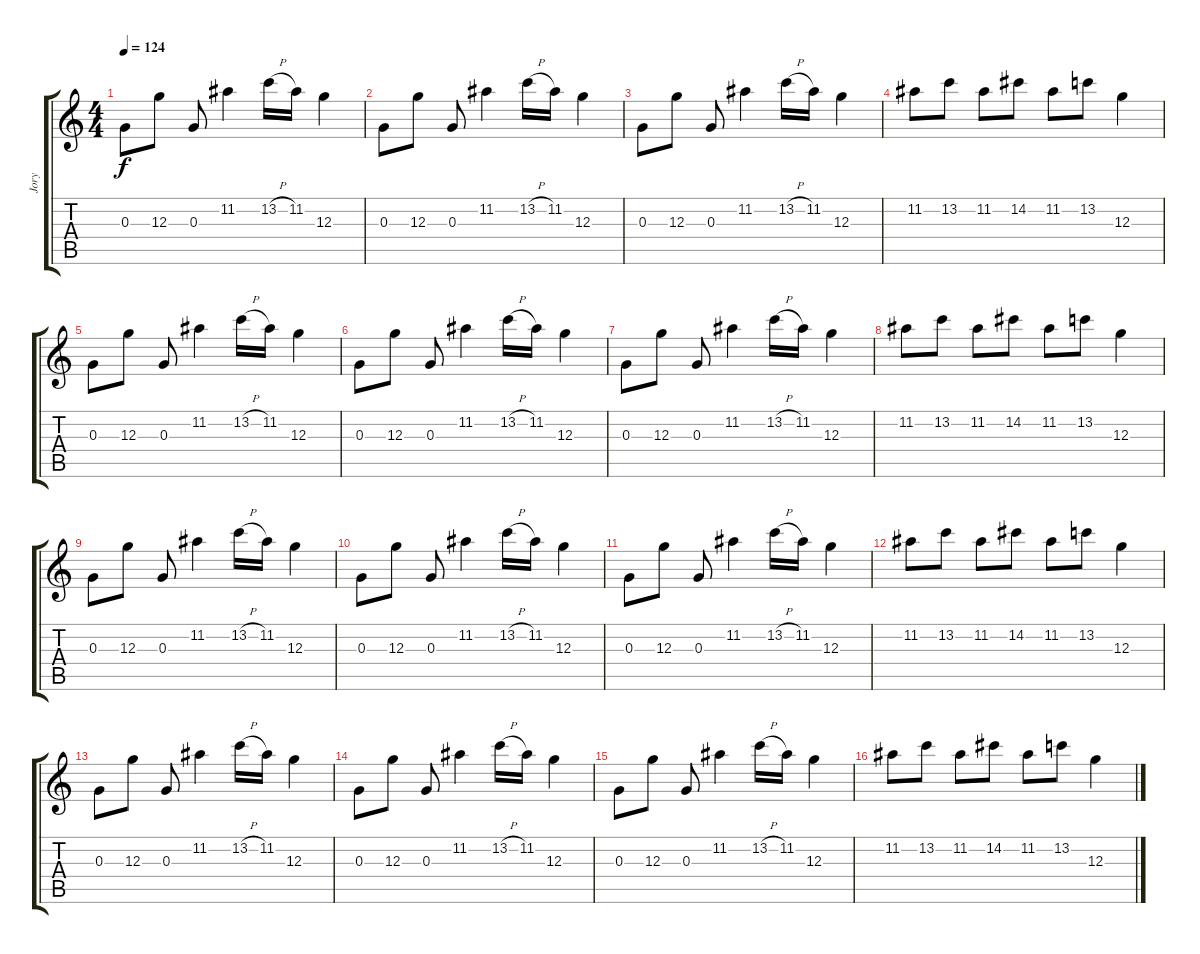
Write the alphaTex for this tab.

\track ("Jory" "Jory") {instrument distortionguitar}
\staff {score tabs}
\tuning (E4 B3 G3 D3 A2 E2) {hide}
\ts (4 4)
\tempo 124
\clef g2
\ks c
0.3.8{dy f} 12.3.8 0.3.8 11.2.4 13.2{h}.16 11.2.16 12.3.4 |
0.3.8 12.3.8 0.3.8 11.2.4 13.2{h}.16 11.2.16 12.3.4 |
0.3.8 12.3.8 0.3.8 11.2.4 13.2{h}.16 11.2.16 12.3.4 |
11.2.8 13.2.8 11.2.8 14.2.8 11.2.8 13.2.8 12.3.4 |
0.3.8 12.3.8 0.3.8 11.2.4 13.2{h}.16 11.2.16 12.3.4 |
0.3.8 12.3.8 0.3.8 11.2.4 13.2{h}.16 11.2.16 12.3.4 |
0.3.8 12.3.8 0.3.8 11.2.4 13.2{h}.16 11.2.16 12.3.4 |
11.2.8 13.2.8 11.2.8 14.2.8 11.2.8 13.2.8 12.3.4 |
0.3.8 12.3.8 0.3.8 11.2.4 13.2{h}.16 11.2.16 12.3.4 |
0.3.8 12.3.8 0.3.8 11.2.4 13.2{h}.16 11.2.16 12.3.4 |
0.3.8 12.3.8 0.3.8 11.2.4 13.2{h}.16 11.2.16 12.3.4 |
11.2.8 13.2.8 11.2.8 14.2.8 11.2.8 13.2.8 12.3.4 |
0.3.8 12.3.8 0.3.8 11.2.4 13.2{h}.16 11.2.16 12.3.4 |
0.3.8 12.3.8 0.3.8 11.2.4 13.2{h}.16 11.2.16 12.3.4 |
0.3.8 12.3.8 0.3.8 11.2.4 13.2{h}.16 11.2.16 12.3.4 |
11.2.8 13.2.8 11.2.8 14.2.8 11.2.8 13.2.8 12.3.4
